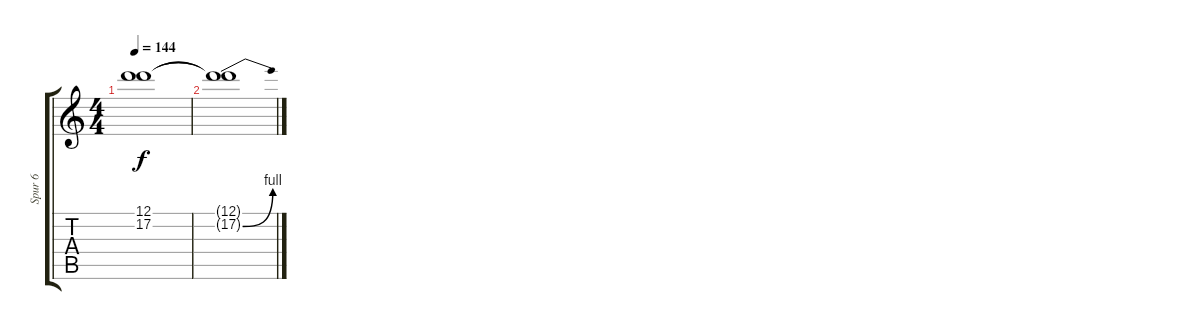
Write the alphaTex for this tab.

\track ("Spur 6" "Spur 6") {instrument distortionguitar}
\staff {score tabs}
\tuning (D4 A3 F3 C3 G2 C2) {hide}
\ts (4 4)
\tempo 144
\clef g2
\ks c
(12.1 17.2).1{dy f} |
(12.1{t} 17.2{be (bend 0 0 60 4) t}).1
